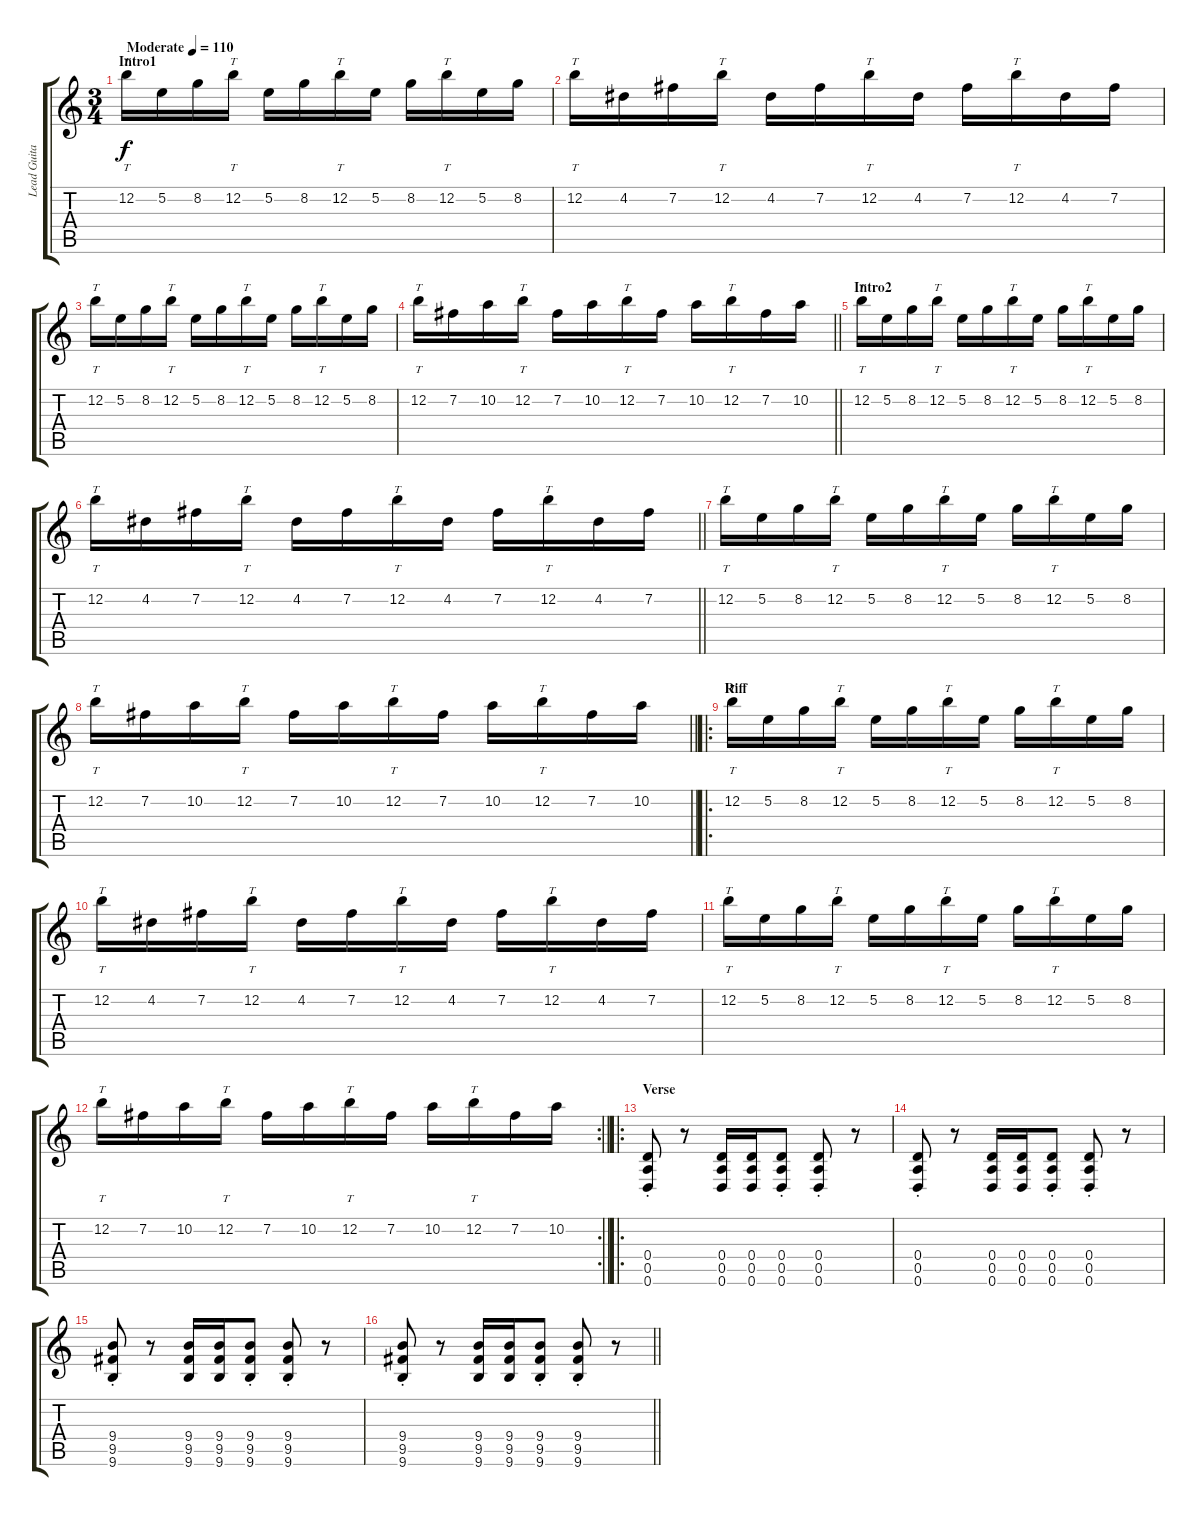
\track ("Lead Guitar" "Lead Guita") {instrument distortionguitar}
\staff {score tabs}
\tuning (E4 B3 G3 D3 A2 D2) {hide}
\ts (3 4)
\section ("" "Intro1")
\tempo (110 "Moderate")
\clef g2
\ks c
12.2.16{tt dy f instrument distortionguitar} 5.2.16 8.2.16 12.2.16{tt} 5.2.16 8.2.16 12.2.16{tt} 5.2.16 8.2.16 12.2.16{tt} 5.2.16 8.2.16 |
12.2.16{tt} 4.2.16 7.2.16 12.2.16{tt} 4.2.16 7.2.16 12.2.16{tt} 4.2.16 7.2.16 12.2.16{tt} 4.2.16 7.2.16 |
12.2.16{tt} 5.2.16 8.2.16 12.2.16{tt} 5.2.16 8.2.16 12.2.16{tt} 5.2.16 8.2.16 12.2.16{tt} 5.2.16 8.2.16 |
\barLineRight lightlight
12.2.16{tt} 7.2.16 10.2.16 12.2.16{tt} 7.2.16 10.2.16 12.2.16{tt} 7.2.16 10.2.16 12.2.16{tt} 7.2.16 10.2.16 |
\section ("" "Intro2")
12.2.16{tt} 5.2.16 8.2.16 12.2.16{tt} 5.2.16 8.2.16 12.2.16{tt} 5.2.16 8.2.16 12.2.16{tt} 5.2.16 8.2.16 |
\barLineRight lightlight
12.2.16{tt} 4.2.16 7.2.16 12.2.16{tt} 4.2.16 7.2.16 12.2.16{tt} 4.2.16 7.2.16 12.2.16{tt} 4.2.16 7.2.16 |
12.2.16{tt} 5.2.16 8.2.16 12.2.16{tt} 5.2.16 8.2.16 12.2.16{tt} 5.2.16 8.2.16 12.2.16{tt} 5.2.16 8.2.16 |
\barLineRight lightlight
12.2.16{tt} 7.2.16 10.2.16 12.2.16{tt} 7.2.16 10.2.16 12.2.16{tt} 7.2.16 10.2.16 12.2.16{tt} 7.2.16 10.2.16 |
\ro
\section ("" "Riff")
12.2.16{tt} 5.2.16 8.2.16 12.2.16{tt} 5.2.16 8.2.16 12.2.16{tt} 5.2.16 8.2.16 12.2.16{tt} 5.2.16 8.2.16 |
12.2.16{tt} 4.2.16 7.2.16 12.2.16{tt} 4.2.16 7.2.16 12.2.16{tt} 4.2.16 7.2.16 12.2.16{tt} 4.2.16 7.2.16 |
12.2.16{tt} 5.2.16 8.2.16 12.2.16{tt} 5.2.16 8.2.16 12.2.16{tt} 5.2.16 8.2.16 12.2.16{tt} 5.2.16 8.2.16 |
\rc 2
\barLineRight lightlight
12.2.16{tt} 7.2.16 10.2.16 12.2.16{tt} 7.2.16 10.2.16 12.2.16{tt} 7.2.16 10.2.16 12.2.16{tt} 7.2.16 10.2.16 |
\ro
\section ("" "Verse")
(0.4 0.5 0.6{st}).8 r.8 (0.4 0.5 0.6).16 (0.4 0.5 0.6).16 (0.4{st} 0.5{st} 0.6{st}).8 (0.4 0.5 0.6{st}).8 r.8 |
(0.4 0.5 0.6{st}).8 r.8 (0.4 0.5 0.6).16 (0.4 0.5 0.6).16 (0.4{st} 0.5{st} 0.6{st}).8 (0.4 0.5 0.6{st}).8 r.8 |
(9.4 9.5 9.6{st}).8 r.8 (9.4 9.5 9.6).16 (9.4 9.5 9.6).16 (9.4{st} 9.5{st} 9.6{st}).8 (9.4 9.5 9.6{st}).8 r.8 |
\barLineRight lightlight
(9.4 9.5 9.6{st}).8 r.8 (9.4 9.5 9.6).16 (9.4 9.5 9.6).16 (9.4{st} 9.5{st} 9.6{st}).8 (9.4 9.5 9.6{st}).8 r.8
